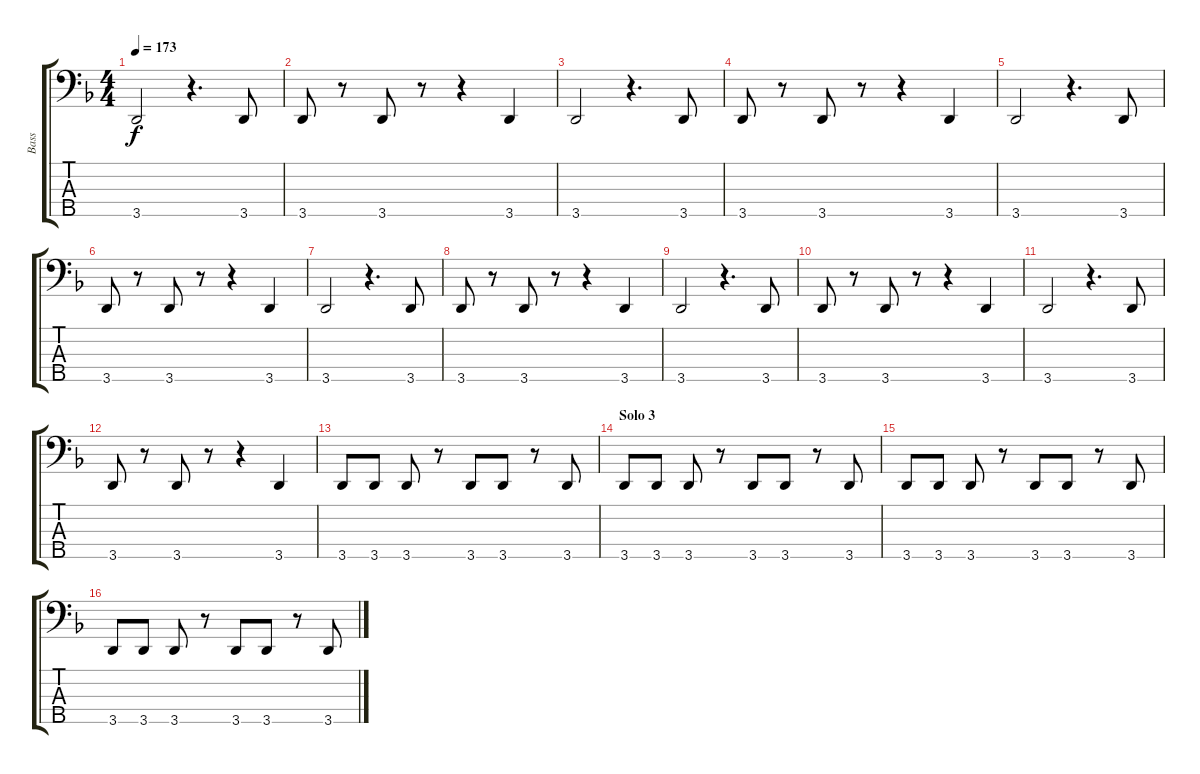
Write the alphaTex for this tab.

\track ("Bass" "Bass") {instrument electricbasspick}
\staff {score tabs}
\tuning (G2 D2 A1 E1 B0) {hide}
\ts (4 4)
\tempo 173
\clef f4
\ks dminor
3.5.2{dy f} r.4{d} 3.5.8 |
3.5.8 r.8 3.5.8 r.8 r.4 3.5.4 |
3.5.2 r.4{d} 3.5.8 |
3.5.8 r.8 3.5.8 r.8 r.4 3.5.4 |
3.5.2 r.4{d} 3.5.8 |
3.5.8 r.8 3.5.8 r.8 r.4 3.5.4 |
3.5.2 r.4{d} 3.5.8 |
3.5.8 r.8 3.5.8 r.8 r.4 3.5.4 |
3.5.2 r.4{d} 3.5.8 |
3.5.8 r.8 3.5.8 r.8 r.4 3.5.4 |
3.5.2 r.4{d} 3.5.8 |
3.5.8 r.8 3.5.8 r.8 r.4 3.5.4 |
3.5.8 3.5.8 3.5.8 r.8 3.5.8 3.5.8 r.8 3.5.8 |
\section ("" "Solo 3")
3.5.8 3.5.8 3.5.8 r.8 3.5.8 3.5.8 r.8 3.5.8 |
3.5.8 3.5.8 3.5.8 r.8 3.5.8 3.5.8 r.8 3.5.8 |
3.5.8 3.5.8 3.5.8 r.8 3.5.8 3.5.8 r.8 3.5.8
